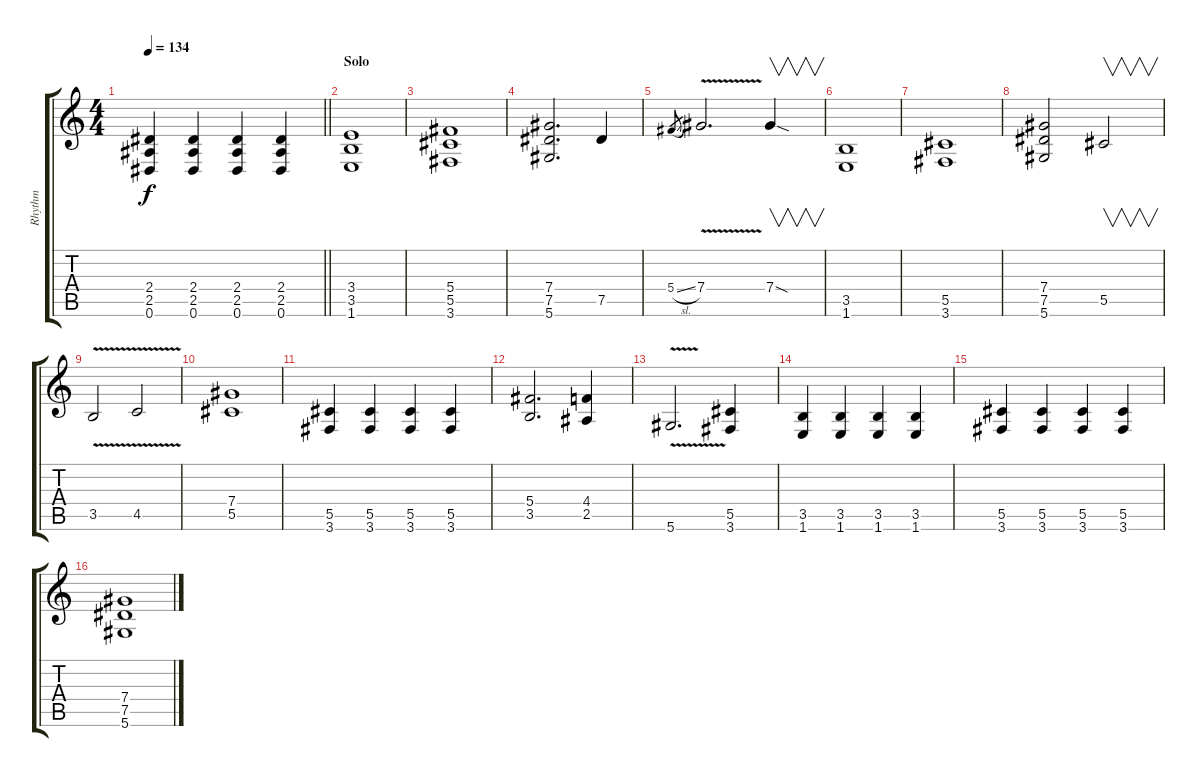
\track ("Rhythm" "Rhythm") {instrument overdrivenguitar}
\staff {score tabs}
\tuning (Eb4 Bb3 Gb3 Db3 Ab2 Eb2) {hide}
\ts (4 4)
\tempo 134
\clef g2
\barLineRight lightlight
\ks aminor
(2.4 2.5 0.6).4{dy f} (2.4 2.5 0.6).4 (2.4 2.5 0.6).4 (2.4 2.5 0.6).4 |
\section ("" "Solo")
(3.4 3.5 1.6).1 |
(5.4 5.5 3.6).1 |
(7.4 7.5 5.6).2{d} 7.5.4 |
5.4{sl}.8{gr} 7.4{v}.2{d} 7.4{sod}.4{v} |
(3.5 1.6).1 |
(5.5 3.6).1 |
(7.4 7.5 5.6).2 5.5.2{v} |
3.5{v}.2 4.5{v}.2 |
(7.4 5.5).1 |
(5.5 3.6).4 (5.5 3.6).4 (5.5 3.6).4 (5.5 3.6).4 |
(5.4 3.5).2{d} (4.4 2.5).4 |
5.6{v}.2{d} (5.5 3.6).4 |
(3.5 1.6).4 (3.5 1.6).4 (3.5 1.6).4 (3.5 1.6).4 |
(5.5 3.6).4 (5.5 3.6).4 (5.5 3.6).4 (5.5 3.6).4 |
(7.4 7.5 5.6).1
